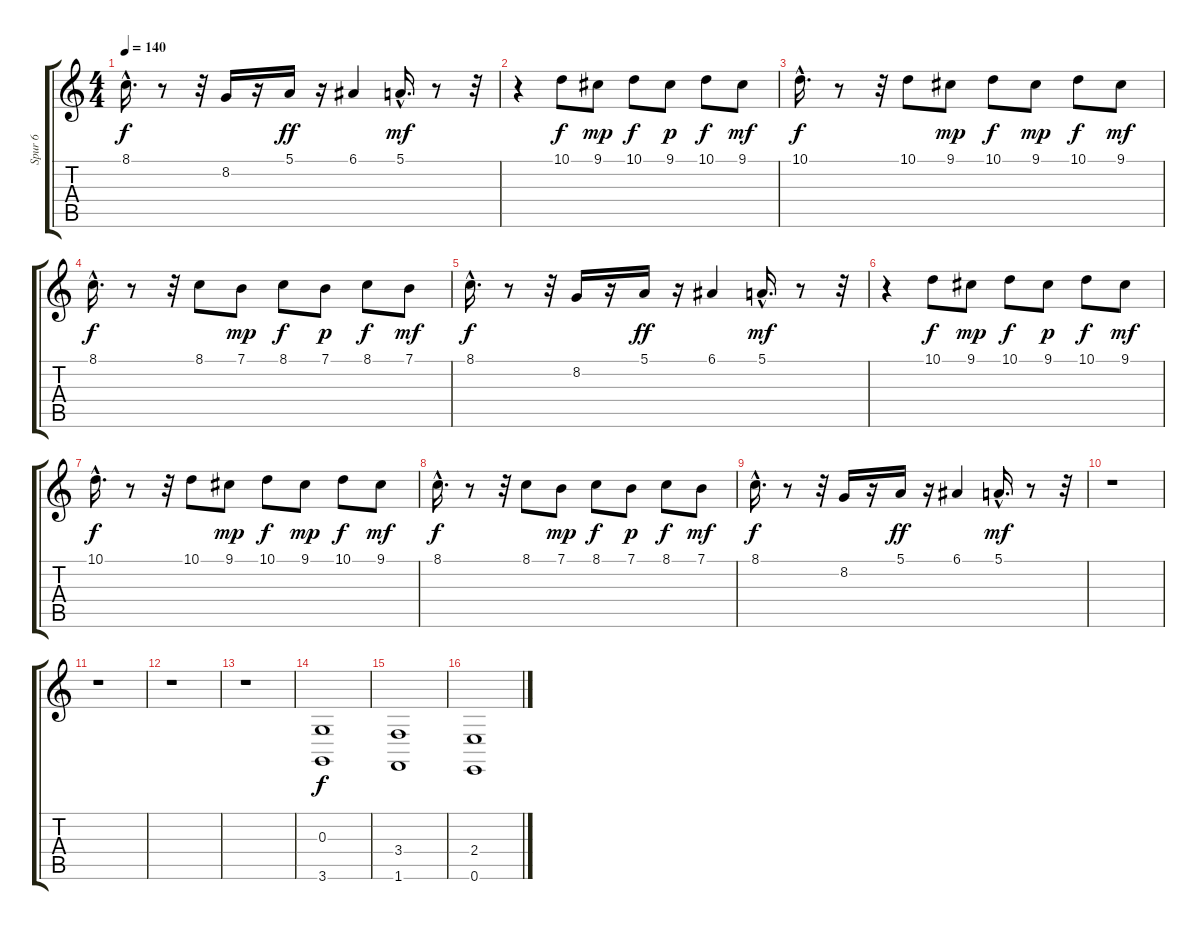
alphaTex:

\track ("Spur 6" "Spur 6") {instrument stringensemble1}
\staff {score tabs}
\tuning (E4 B3 G3 D3 A2 E2) {hide}
\ts (4 4)
\tempo 140
\clef g2
\ks c
8.1{hac}.16{d dy f} r.8 r.32 8.2.16 r.16 5.1.16{dy ff} r.16 6.1.4 5.1{hac}.16{d dy mf} r.8 r.32 |
r.4 10.1.8{dy f} 9.1.8{dy mp} 10.1.8{dy f} 9.1.8{dy p} 10.1.8{dy f} 9.1.8{dy mf} |
10.1{hac}.16{d dy f} r.8 r.32 10.1.8 9.1.8{dy mp} 10.1.8{dy f} 9.1.8{dy mp} 10.1.8{dy f} 9.1.8{dy mf} |
8.1{hac}.16{d dy f} r.8 r.32 8.1.8 7.1.8{dy mp} 8.1.8{dy f} 7.1.8{dy p} 8.1.8{dy f} 7.1.8{dy mf} |
8.1{hac}.16{d dy f} r.8 r.32 8.2.16 r.16 5.1.16{dy ff} r.16 6.1.4 5.1{hac}.16{d dy mf} r.8 r.32 |
r.4 10.1.8{dy f} 9.1.8{dy mp} 10.1.8{dy f} 9.1.8{dy p} 10.1.8{dy f} 9.1.8{dy mf} |
10.1{hac}.16{d dy f} r.8 r.32 10.1.8 9.1.8{dy mp} 10.1.8{dy f} 9.1.8{dy mp} 10.1.8{dy f} 9.1.8{dy mf} |
8.1{hac}.16{d dy f} r.8 r.32 8.1.8 7.1.8{dy mp} 8.1.8{dy f} 7.1.8{dy p} 8.1.8{dy f} 7.1.8{dy mf} |
8.1{hac}.16{d dy f} r.8 r.32 8.2.16 r.16 5.1.16{dy ff} r.16 6.1.4 5.1{hac}.16{d dy mf} r.8 r.32 |
r.1 |
r.1 |
r.1 |
r.1 |
(0.3 3.6).1{dy f} |
(3.4 1.6).1 |
(2.4 0.6).1
